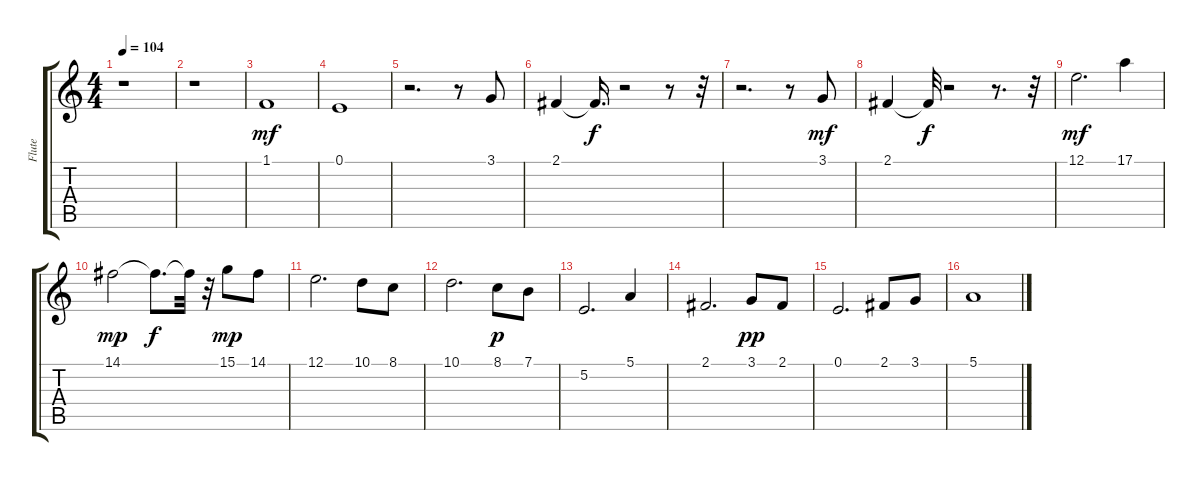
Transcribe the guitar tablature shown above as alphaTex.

\track ("Flute" "Flute") {instrument flute}
\staff {score tabs}
\tuning (E4 B3 G3 D3 A2 E2) {hide}
\ts (4 4)
\tempo 104
\clef g2
\ks c
r.1{dy mf} |
r.1 |
1.1.1 |
0.1.1 |
r.2{d} r.8 3.1.8 |
2.1.4 2.1{t}.16{d dy f} r.2 r.8 r.32 |
r.2{d} r.8 3.1.8{dy mf} |
2.1.4 2.1{t}.32{dy f} r.2 r.8{d} r.32 |
12.1.2{d dy mf} 17.1.4 |
14.1.2{dy mp} 14.1{t}.8{d dy f} 14.1{t}.32 r.32 15.1.8{dy mp} 14.1.8 |
12.1.2{d} 10.1.8 8.1.8 |
10.1.2{d} 8.1.8{dy p} 7.1.8 |
5.2.2{d} 5.1.4 |
2.1.2{d} 3.1.8{dy pp} 2.1.8 |
0.1.2{d} 2.1.8 3.1.8 |
5.1.1
